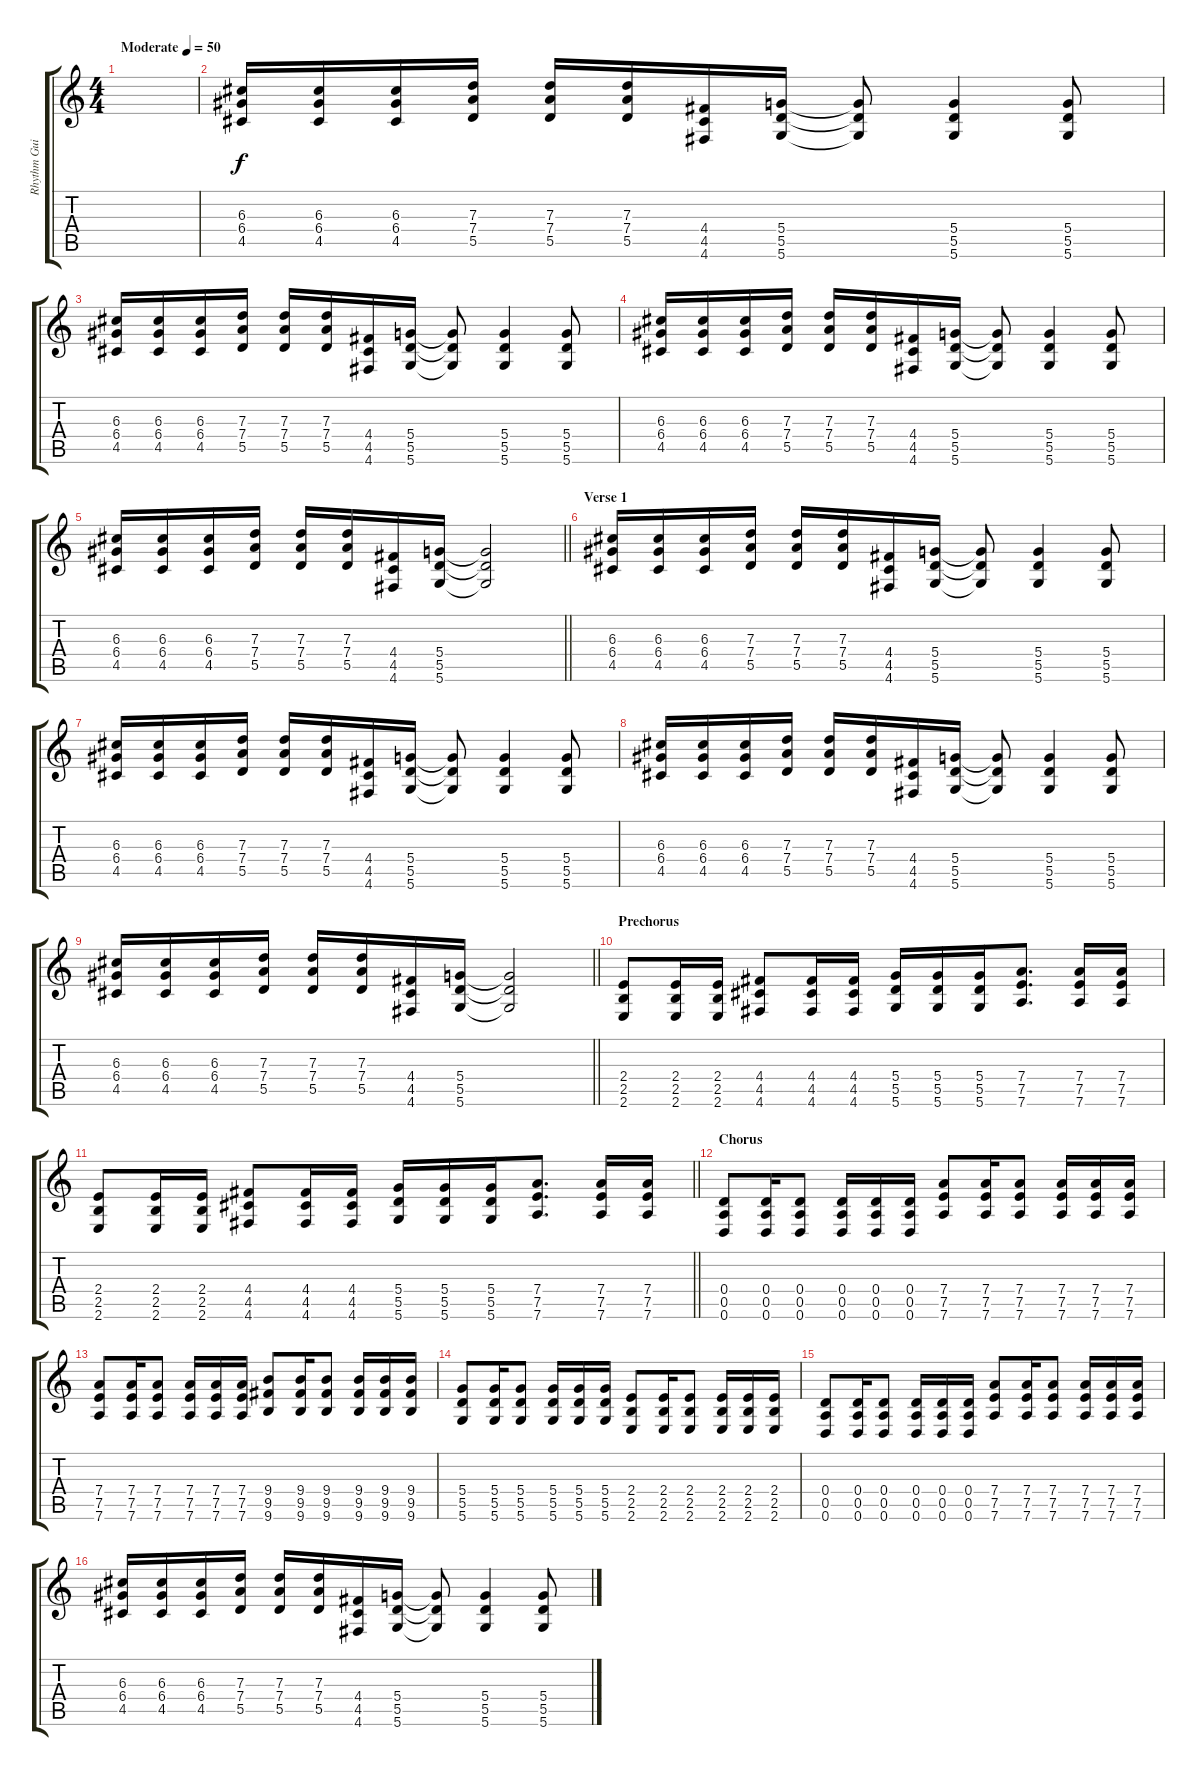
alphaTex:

\track ("Rhythm Guitar" "Rhythm Gui") {instrument electricguitarjazz}
\staff {score tabs}
\tuning (E4 B3 G3 D3 A2 D2) {hide}
\ts (4 4)
\tempo (50 "Moderate")
\clef g2
\ks c
|
(6.3 6.4 4.5).16 (6.3 6.4 4.5).16 (6.3 6.4 4.5).16 (7.3 7.4 5.5).16 (7.3 7.4 5.5).16 (7.3 7.4 5.5).16 (4.4 4.5 4.6).16 (5.4 5.5 5.6).16 (5.4{t} 5.5{t} 5.6{t}).8 (5.4 5.5 5.6).4 (5.4 5.5 5.6).8 |
(6.3 6.4 4.5).16 (6.3 6.4 4.5).16 (6.3 6.4 4.5).16 (7.3 7.4 5.5).16 (7.3 7.4 5.5).16 (7.3 7.4 5.5).16 (4.4 4.5 4.6).16 (5.4 5.5 5.6).16 (5.4{t} 5.5{t} 5.6{t}).8 (5.4 5.5 5.6).4 (5.4 5.5 5.6).8 |
(6.3 6.4 4.5).16 (6.3 6.4 4.5).16 (6.3 6.4 4.5).16 (7.3 7.4 5.5).16 (7.3 7.4 5.5).16 (7.3 7.4 5.5).16 (4.4 4.5 4.6).16 (5.4 5.5 5.6).16 (5.4{t} 5.5{t} 5.6{t}).8 (5.4 5.5 5.6).4 (5.4 5.5 5.6).8 |
\barLineRight lightlight
(6.3 6.4 4.5).16 (6.3 6.4 4.5).16 (6.3 6.4 4.5).16 (7.3 7.4 5.5).16 (7.3 7.4 5.5).16 (7.3 7.4 5.5).16 (4.4 4.5 4.6).16 (5.4 5.5 5.6).16 (5.4{t} 5.5{t} 5.6{t}).2 |
\section ("" "Verse 1")
(6.3 6.4 4.5).16 (6.3 6.4 4.5).16 (6.3 6.4 4.5).16 (7.3 7.4 5.5).16 (7.3 7.4 5.5).16 (7.3 7.4 5.5).16 (4.4 4.5 4.6).16 (5.4 5.5 5.6).16 (5.4{t} 5.5{t} 5.6{t}).8 (5.4 5.5 5.6).4 (5.4 5.5 5.6).8 |
(6.3 6.4 4.5).16 (6.3 6.4 4.5).16 (6.3 6.4 4.5).16 (7.3 7.4 5.5).16 (7.3 7.4 5.5).16 (7.3 7.4 5.5).16 (4.4 4.5 4.6).16 (5.4 5.5 5.6).16 (5.4{t} 5.5{t} 5.6{t}).8 (5.4 5.5 5.6).4 (5.4 5.5 5.6).8 |
(6.3 6.4 4.5).16 (6.3 6.4 4.5).16 (6.3 6.4 4.5).16 (7.3 7.4 5.5).16 (7.3 7.4 5.5).16 (7.3 7.4 5.5).16 (4.4 4.5 4.6).16 (5.4 5.5 5.6).16 (5.4{t} 5.5{t} 5.6{t}).8 (5.4 5.5 5.6).4 (5.4 5.5 5.6).8 |
\barLineRight lightlight
(6.3 6.4 4.5).16 (6.3 6.4 4.5).16 (6.3 6.4 4.5).16 (7.3 7.4 5.5).16 (7.3 7.4 5.5).16 (7.3 7.4 5.5).16 (4.4 4.5 4.6).16 (5.4 5.5 5.6).16 (5.4{t} 5.5{t} 5.6{t}).2 |
\section ("" "Prechorus")
(2.4 2.5 2.6).8 (2.4 2.5 2.6).16 (2.4 2.5 2.6).16 (4.4 4.5 4.6).8 (4.4 4.5 4.6).16 (4.4 4.5 4.6).16 (5.4 5.5 5.6).16 (5.4 5.5 5.6).16 (5.4 5.5 5.6).16 (7.4 7.5 7.6).8{d} (7.4 7.5 7.6).16 (7.4 7.5 7.6).16 |
\barLineRight lightlight
(2.4 2.5 2.6).8 (2.4 2.5 2.6).16 (2.4 2.5 2.6).16 (4.4 4.5 4.6).8 (4.4 4.5 4.6).16 (4.4 4.5 4.6).16 (5.4 5.5 5.6).16 (5.4 5.5 5.6).16 (5.4 5.5 5.6).16 (7.4 7.5 7.6).8{d} (7.4 7.5 7.6).16 (7.4 7.5 7.6).16 |
\section ("" "Chorus")
(0.4 0.5 0.6).8 (0.4 0.5 0.6).16 (0.4 0.5 0.6).8 (0.4 0.5 0.6).16 (0.4 0.5 0.6).16 (0.4 0.5 0.6).16 (7.4 7.5 7.6).8 (7.4 7.5 7.6).16 (7.4 7.5 7.6).8 (7.4 7.5 7.6).16 (7.4 7.5 7.6).16 (7.4 7.5 7.6).16 |
(7.4 7.5 7.6).8 (7.4 7.5 7.6).16 (7.4 7.5 7.6).8 (7.4 7.5 7.6).16 (7.4 7.5 7.6).16 (7.4 7.5 7.6).16 (9.4 9.5 9.6).8 (9.4 9.5 9.6).16 (9.4 9.5 9.6).8 (9.4 9.5 9.6).16 (9.4 9.5 9.6).16 (9.4 9.5 9.6).16 |
(5.4 5.5 5.6).8 (5.4 5.5 5.6).16 (5.4 5.5 5.6).8 (5.4 5.5 5.6).16 (5.4 5.5 5.6).16 (5.4 5.5 5.6).16 (2.4 2.5 2.6).8 (2.4 2.5 2.6).16 (2.4 2.5 2.6).8 (2.4 2.5 2.6).16 (2.4 2.5 2.6).16 (2.4 2.5 2.6).16 |
(0.4 0.5 0.6).8 (0.4 0.5 0.6).16 (0.4 0.5 0.6).8 (0.4 0.5 0.6).16 (0.4 0.5 0.6).16 (0.4 0.5 0.6).16 (7.4 7.5 7.6).8 (7.4 7.5 7.6).16 (7.4 7.5 7.6).8 (7.4 7.5 7.6).16 (7.4 7.5 7.6).16 (7.4 7.5 7.6).16 |
(6.3 6.4 4.5).16 (6.3 6.4 4.5).16 (6.3 6.4 4.5).16 (7.3 7.4 5.5).16 (7.3 7.4 5.5).16 (7.3 7.4 5.5).16 (4.4 4.5 4.6).16 (5.4 5.5 5.6).16 (5.4{t} 5.5{t} 5.6{t}).8 (5.4 5.5 5.6).4 (5.4 5.5 5.6).8
